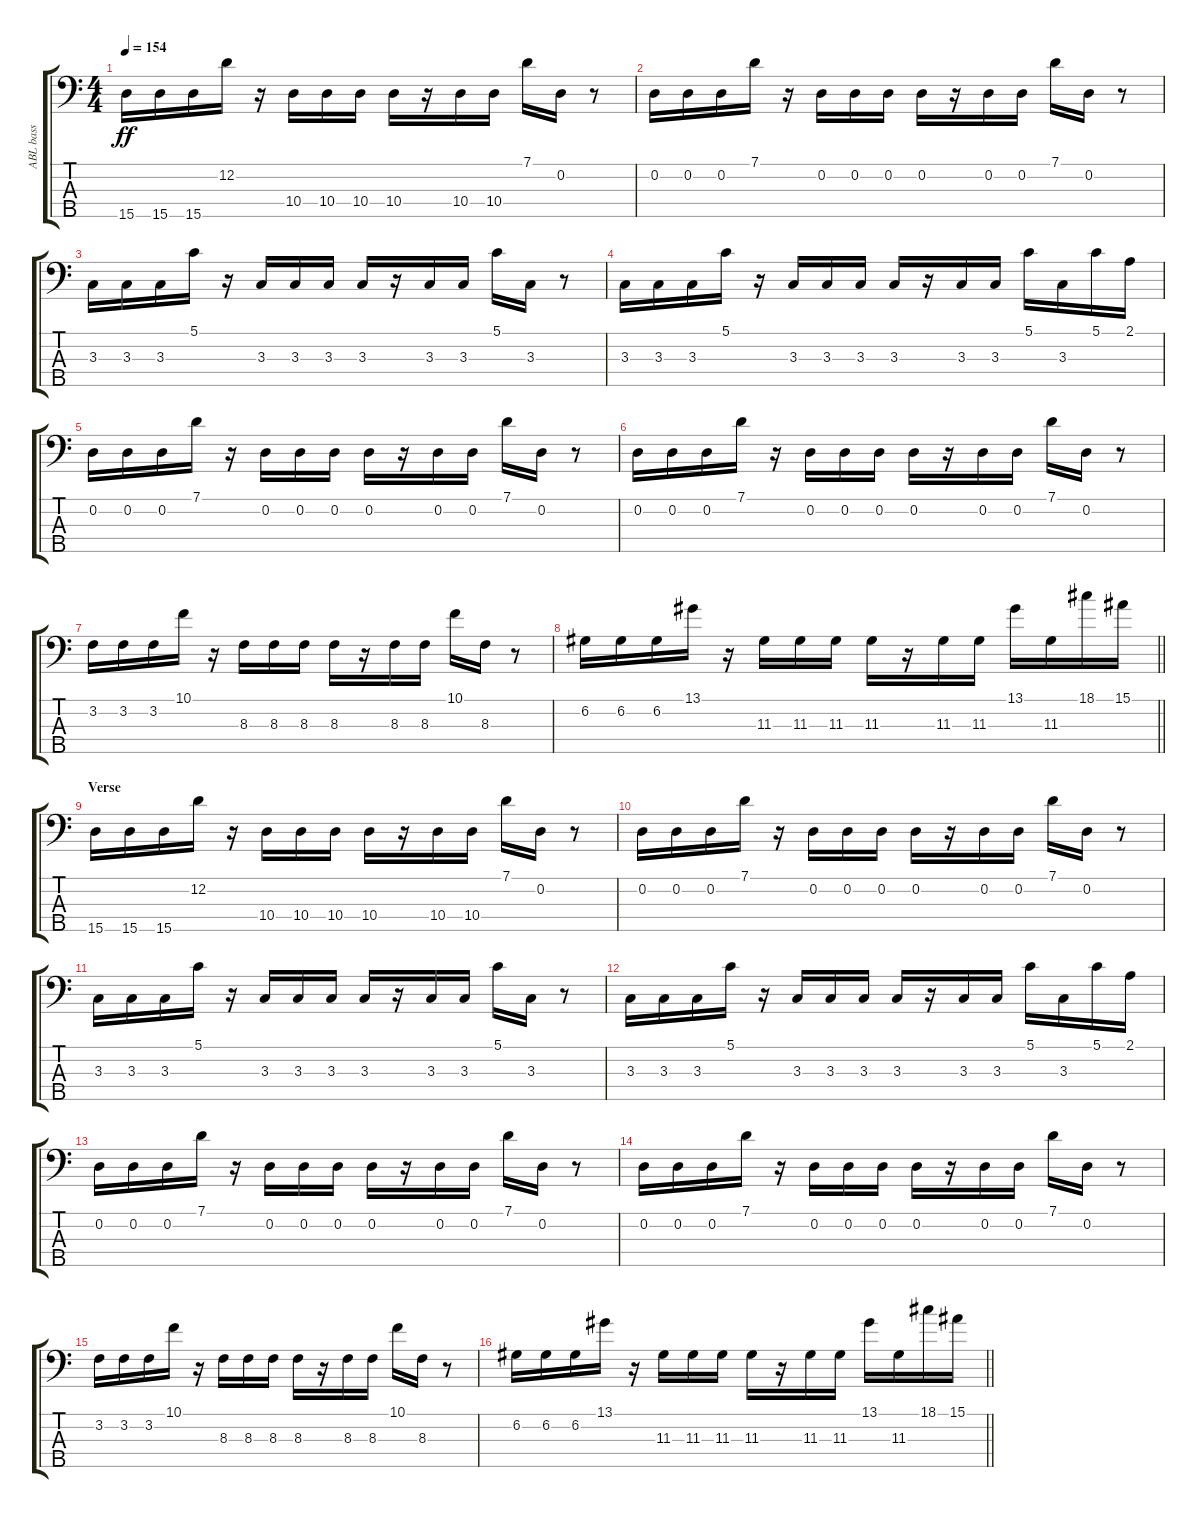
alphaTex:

\track ("ABL bass" "ABL bass") {instrument electricbassfinger}
\staff {score tabs}
\tuning (G2 D2 A1 E1 B0) {hide}
\ts (4 4)
\tempo 154
\clef f4
\ks c
15.5.16{dy ff} 15.5.16 15.5.16 12.2.16 r.16 10.4.16 10.4.16 10.4.16 10.4.16 r.16 10.4.16 10.4.16 7.1.16 0.2.16 r.8 |
0.2.16 0.2.16 0.2.16 7.1.16 r.16 0.2.16 0.2.16 0.2.16 0.2.16 r.16 0.2.16 0.2.16 7.1.16 0.2.16 r.8 |
3.3.16 3.3.16 3.3.16 5.1.16 r.16 3.3.16 3.3.16 3.3.16 3.3.16 r.16 3.3.16 3.3.16 5.1.16 3.3.16 r.8 |
3.3.16 3.3.16 3.3.16 5.1.16 r.16 3.3.16 3.3.16 3.3.16 3.3.16 r.16 3.3.16 3.3.16 5.1.16 3.3.16 5.1.16 2.1.16 |
0.2.16 0.2.16 0.2.16 7.1.16 r.16 0.2.16 0.2.16 0.2.16 0.2.16 r.16 0.2.16 0.2.16 7.1.16 0.2.16 r.8 |
0.2.16 0.2.16 0.2.16 7.1.16 r.16 0.2.16 0.2.16 0.2.16 0.2.16 r.16 0.2.16 0.2.16 7.1.16 0.2.16 r.8 |
3.2.16 3.2.16 3.2.16 10.1.16 r.16 8.3.16 8.3.16 8.3.16 8.3.16 r.16 8.3.16 8.3.16 10.1.16 8.3.16 r.8 |
\barLineRight lightlight
6.2.16 6.2.16 6.2.16 13.1.16 r.16 11.3.16 11.3.16 11.3.16 11.3.16 r.16 11.3.16 11.3.16 13.1.16 11.3.16 18.1.16 15.1.16 |
\section ("" "Verse")
15.5.16 15.5.16 15.5.16 12.2.16 r.16 10.4.16 10.4.16 10.4.16 10.4.16 r.16 10.4.16 10.4.16 7.1.16 0.2.16 r.8 |
0.2.16 0.2.16 0.2.16 7.1.16 r.16 0.2.16 0.2.16 0.2.16 0.2.16 r.16 0.2.16 0.2.16 7.1.16 0.2.16 r.8 |
3.3.16 3.3.16 3.3.16 5.1.16 r.16 3.3.16 3.3.16 3.3.16 3.3.16 r.16 3.3.16 3.3.16 5.1.16 3.3.16 r.8 |
3.3.16 3.3.16 3.3.16 5.1.16 r.16 3.3.16 3.3.16 3.3.16 3.3.16 r.16 3.3.16 3.3.16 5.1.16 3.3.16 5.1.16 2.1.16 |
0.2.16 0.2.16 0.2.16 7.1.16 r.16 0.2.16 0.2.16 0.2.16 0.2.16 r.16 0.2.16 0.2.16 7.1.16 0.2.16 r.8 |
0.2.16 0.2.16 0.2.16 7.1.16 r.16 0.2.16 0.2.16 0.2.16 0.2.16 r.16 0.2.16 0.2.16 7.1.16 0.2.16 r.8 |
3.2.16 3.2.16 3.2.16 10.1.16 r.16 8.3.16 8.3.16 8.3.16 8.3.16 r.16 8.3.16 8.3.16 10.1.16 8.3.16 r.8 |
\barLineRight lightlight
6.2.16 6.2.16 6.2.16 13.1.16 r.16 11.3.16 11.3.16 11.3.16 11.3.16 r.16 11.3.16 11.3.16 13.1.16 11.3.16 18.1.16 15.1.16
